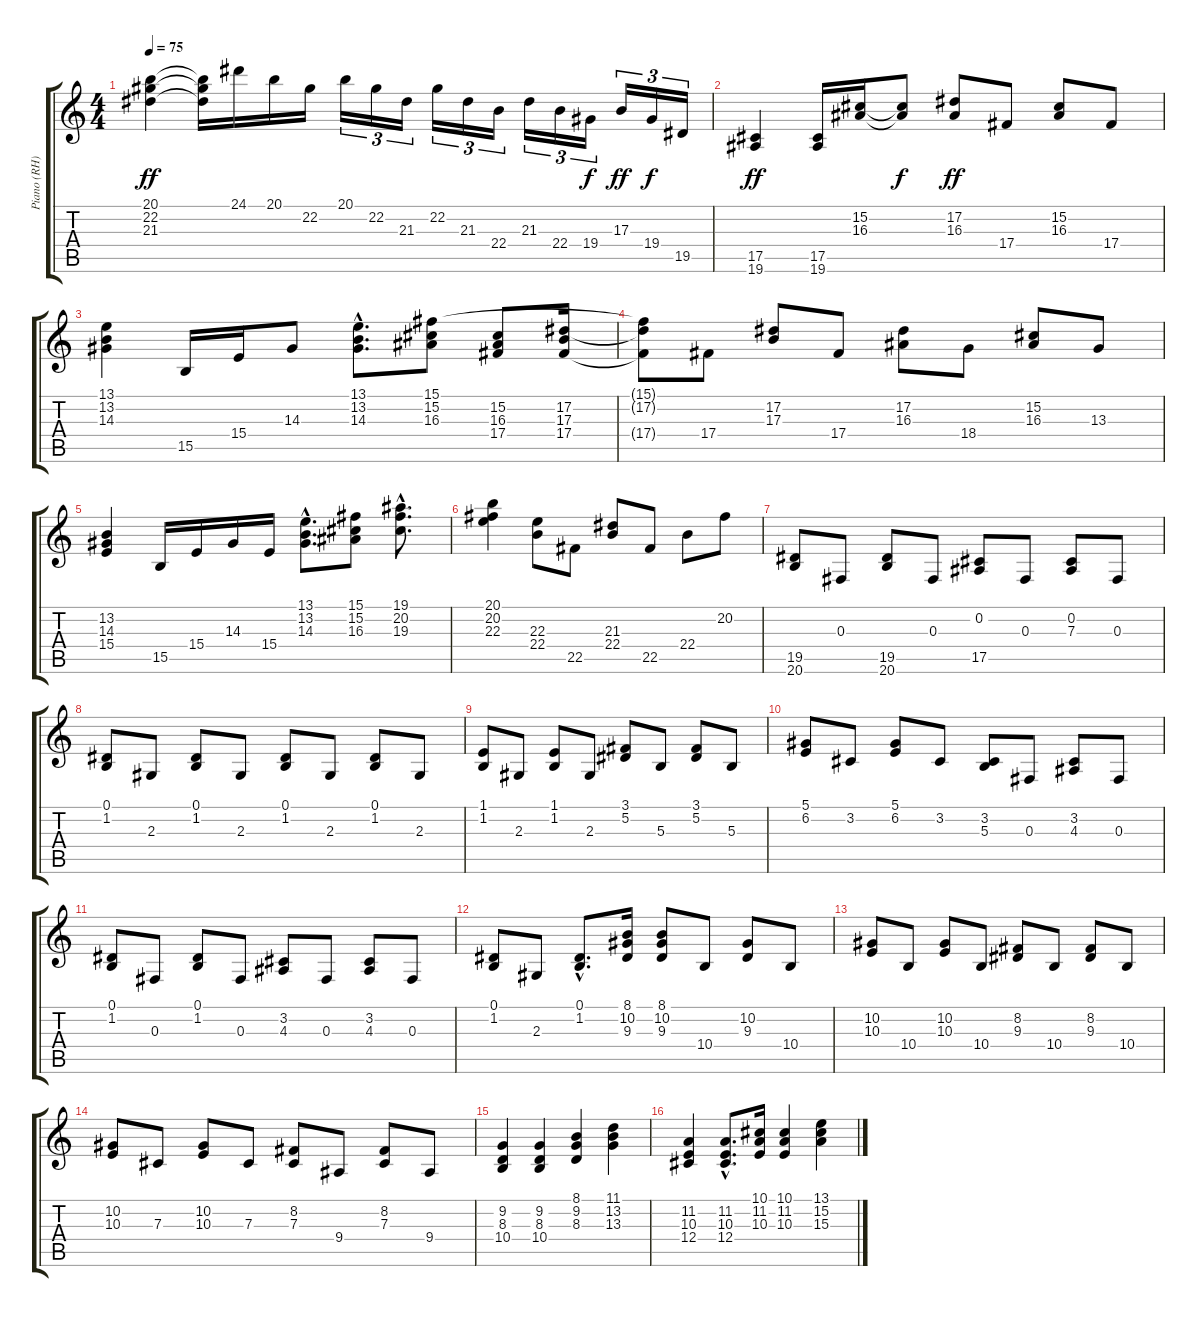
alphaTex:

\track ("Piano (RH)" "Piano (RH)") {instrument acousticgrandpiano}
\staff {score tabs}
\tuning (Eb4 Bb3 Gb3 Db3 Ab2 Eb2) {hide}
\ts (4 4)
\tempo 75
\clef g2
\ks c
(20.1 22.2 21.3).4{dy ff} (20.1{t} 22.2{t} 21.3{t}).16 24.1.16 20.1.16 22.2.16 20.1.16{tu (3 2)} 22.2.16{tu (3 2)} 21.3.16{tu (3 2)} 22.2.16{tu (3 2)} 21.3.16{tu (3 2)} 22.4.16{tu (3 2)} 21.3.16{tu (3 2)} 22.4.16{tu (3 2)} 19.4.16{tu (3 2) dy f} 17.3.16{tu (3 2) dy ff} 19.4.16{tu (3 2) dy f} 19.5.16{tu (3 2)} |
(17.5 19.6).4{dy ff} (17.5 19.6).16 (15.2 16.3).16 (15.2{t} 16.3{t}).8{dy f} (17.2 16.3).8{dy ff} 17.4.8 (15.2 16.3).8 17.4.8 |
(13.1 13.2 14.3).4 15.5.16 15.4.16 14.3.8 (13.1{hac} 13.2{hac} 14.3{hac}).8{d} (15.1 15.2 16.3).8 (15.2 16.3 17.4).8 (17.2 17.3 17.4).16 |
(15.1{t} 17.2{t} 17.4{t}).8 17.4.8 (17.2 17.3).8 17.4.8 (17.2 16.3).8 18.4.8 (15.2 16.3).8 13.3.8 |
(13.2 14.3 15.4).4 15.5.16 15.4.16 14.3.16 15.4.16 (13.1{hac} 13.2{hac} 14.3{hac}).8{d} (15.1 15.2 16.3).8 (19.1{hac} 20.2{hac} 19.3{hac}).8{d} |
(20.1 20.2 22.3).4 (22.3 22.4).8 22.5.8 (21.3 22.4).8 22.5.8 22.4.8 20.2.8 |
(19.5 20.6).8 0.3.8 (19.5 20.6).8 0.3.8 (0.2 17.5).8 0.3.8 (0.2 7.3).8 0.3.8 |
(0.1 1.2).8 2.3.8 (0.1 1.2).8 2.3.8 (0.1 1.2).8 2.3.8 (0.1 1.2).8 2.3.8 |
(1.1 1.2).8 2.3.8 (1.1 1.2).8 2.3.8 (3.1 5.2).8 5.3.8 (3.1 5.2).8 5.3.8 |
(5.1 6.2).8 3.2.8 (5.1 6.2).8 3.2.8 (3.2 5.3).8 0.3.8 (3.2 4.3).8 0.3.8 |
(0.1 1.2).8 0.3.8 (0.1 1.2).8 0.3.8 (3.2 4.3).8 0.3.8 (3.2 4.3).8 0.3.8 |
(0.1 1.2).8 2.3.8 (0.1{hac} 1.2{hac}).8{d} (8.1 10.2 9.3).16 (8.1 10.2 9.3).8 10.4.8 (10.2 9.3).8 10.4.8 |
(10.2 10.3).8 10.4.8 (10.2 10.3).8 10.4.8 (8.2 9.3).8 10.4.8 (8.2 9.3).8 10.4.8 |
(10.2 10.3).8 7.3.8 (10.2 10.3).8 7.3.8 (8.2 7.3).8 9.4.8 (8.2 7.3).8 9.4.8 |
(9.2 8.3 10.4).4 (9.2 8.3 10.4).4 (8.1 9.2 8.3).4 (11.1 13.2 13.3).4 |
(11.2 10.3 12.4).4 (11.2{hac} 10.3{hac} 12.4{hac}).8{d} (10.1 11.2 10.3).16 (10.1 11.2 10.3).4 (13.1 15.2 15.3).4
